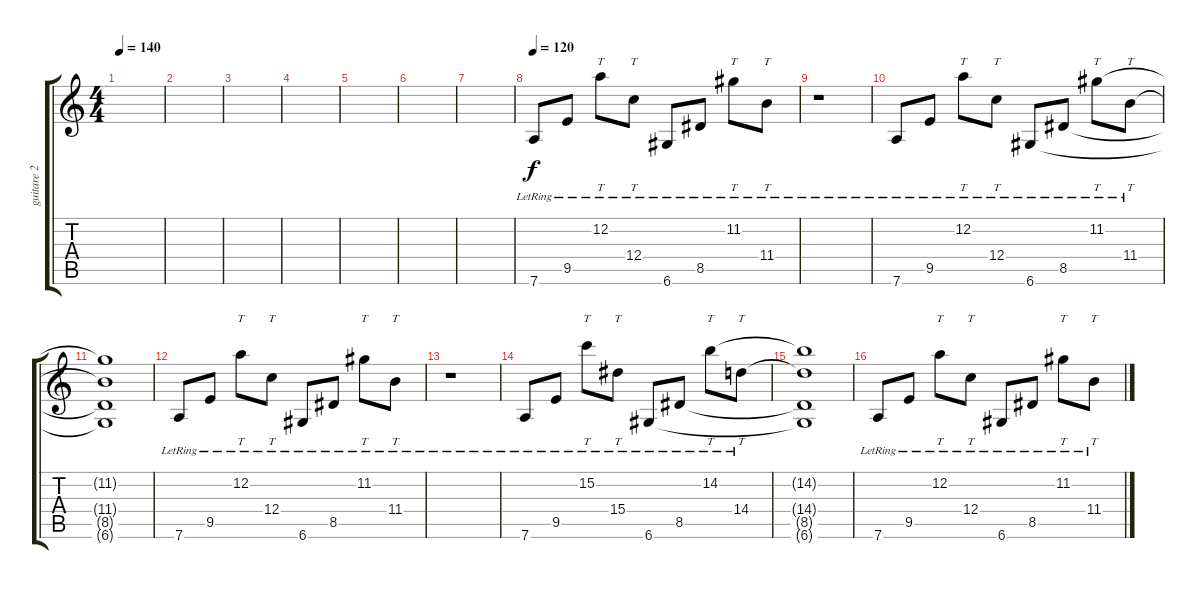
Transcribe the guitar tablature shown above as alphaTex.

\track ("guitare 2" "guitare 2") {instrument acousticguitarnylon}
\staff {score tabs}
\tuning (D4 A3 F3 C3 G2 D2) {hide}
\ts (4 4)
\tempo 140
\clef g2
\ks c
|
|
|
|
|
|
|
\tempo 120
7.6{lr}.8 9.5{lr}.8 12.2{lr}.8{tt} 12.4{lr}.8{tt} 6.6{lr}.8 8.5{lr}.8 11.2{lr}.8{tt} 11.4{lr}.8{tt} |
r.1 |
7.6{lr}.8 9.5{lr}.8 12.2{lr}.8{tt} 12.4{lr}.8{tt} 6.6{lr}.8 8.5{lr}.8 11.2{lr}.8{tt} 11.4{lr}.8{tt} |
(11.2{t} 11.4{t} 8.5{t} 6.6{t}).1 |
7.6{lr}.8 9.5{lr}.8 12.2{lr}.8{tt} 12.4{lr}.8{tt} 6.6{lr}.8 8.5{lr}.8 11.2{lr}.8{tt} 11.4{lr}.8{tt} |
r.1 |
7.6{lr}.8 9.5{lr}.8 15.2{lr}.8{tt} 15.4{lr}.8{tt} 6.6{lr}.8 8.5{lr}.8 14.2{lr}.8{tt} 14.4{lr}.8{tt} |
(14.2{t} 14.4{t} 8.5{t} 6.6{t}).1 |
7.6{lr}.8 9.5{lr}.8 12.2{lr}.8{tt} 12.4{lr}.8{tt} 6.6{lr}.8 8.5{lr}.8 11.2{lr}.8{tt} 11.4{lr}.8{tt}
